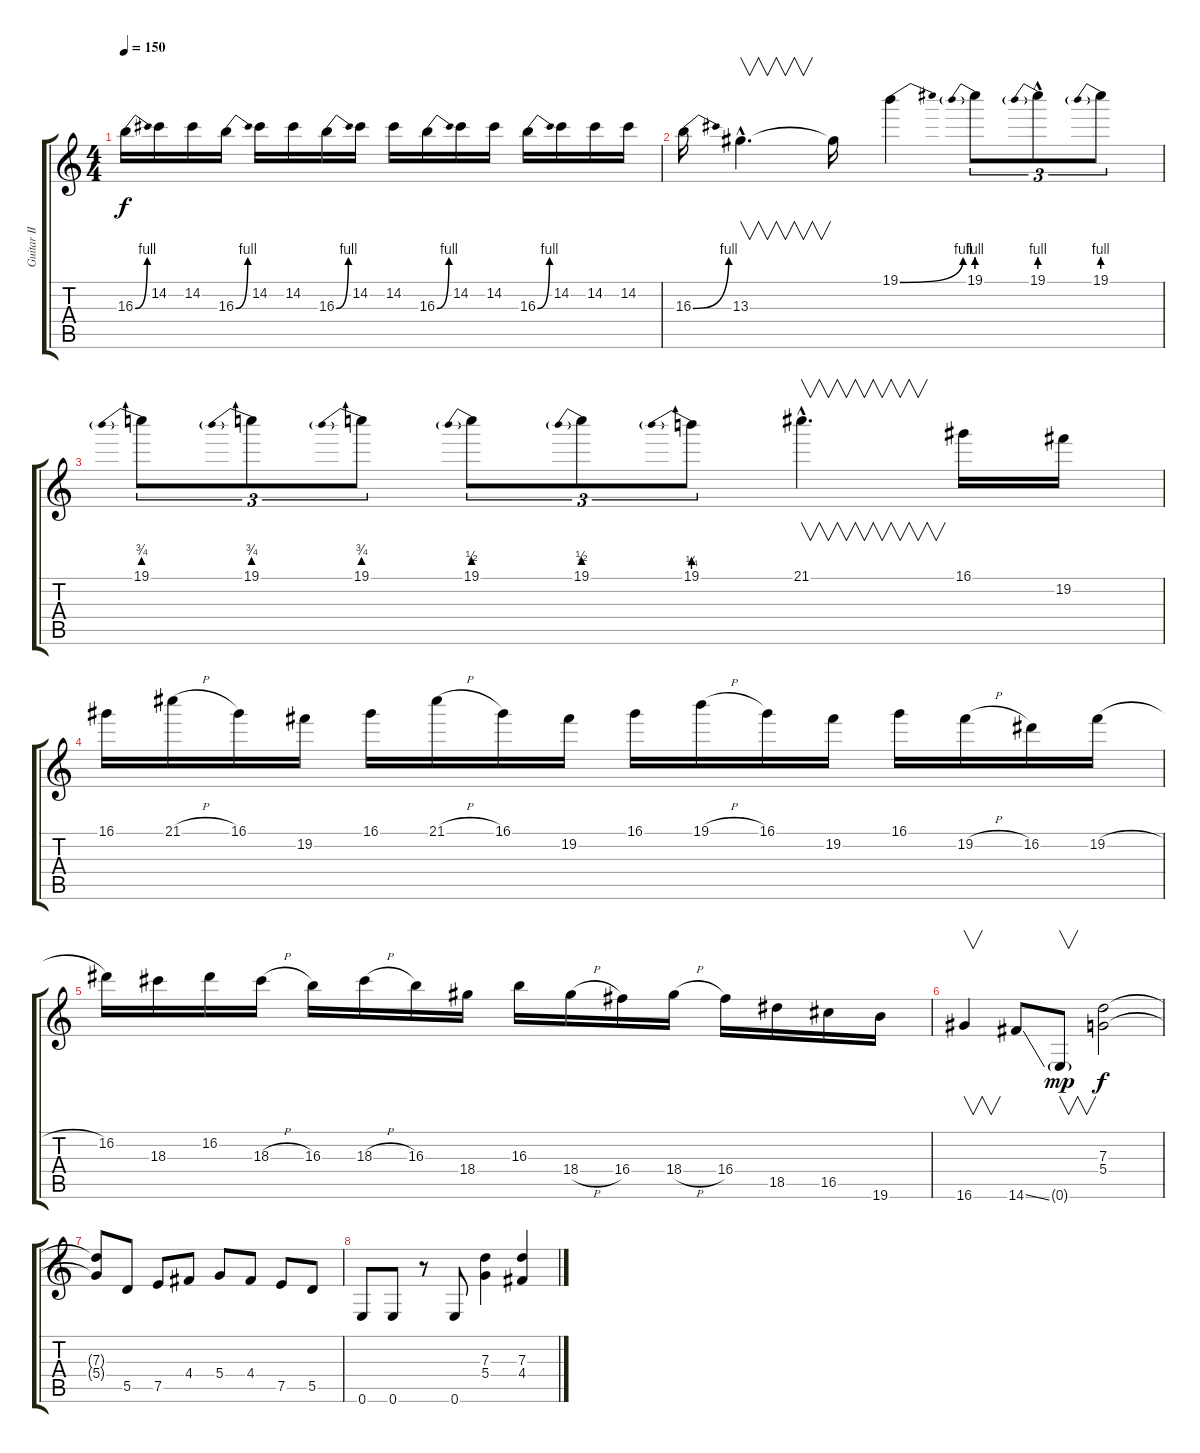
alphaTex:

\track ("Guitar II" "Guitar II") {instrument distortionguitar}
\staff {score tabs}
\tuning (E4 B3 G3 D3 A2 E2) {hide}
\ts (4 4)
\tempo 150
\clef g2
\ks c
16.3{be (bend 0 0 60 4)}.16{dy f} 14.2.16 14.2.16 16.3{be (bend 0 0 60 4)}.16 14.2.16 14.2.16 16.3{be (bend 0 0 60 4)}.16 14.2.16 14.2.16 16.3{be (bend 0 0 60 4)}.16 14.2.16 14.2.16 16.3{be (bend 0 0 60 4)}.16 14.2.16 14.2.16 14.2.16 |
16.3{be (bend 0 0 60 4)}.16 13.3{hac}.4{v d} 13.3{t}.16 19.1{be (bend 0 0 60 4)}.4 19.1{be (prebend 0 4 60 4)}.8{tu (3 2)} 19.1{be (prebend 0 4 60 4) hac}.8{tu (3 2)} 19.1{be (prebend 0 4 60 4)}.8{tu (3 2)} |
19.1{be (prebend 0 3 60 3)}.8{tu (3 2)} 19.1{be (prebend 0 3 60 3)}.8{tu (3 2)} 19.1{be (prebend 0 3 60 3)}.8{tu (3 2)} 19.1{be (prebend 0 2 60 2)}.8{tu (3 2)} 19.1{be (prebend 0 2 60 2)}.8{tu (3 2)} 19.1{be (prebend 0 1 60 1)}.8{tu (3 2)} 21.1{hac}.4{v d} 16.1.16 19.2.16 |
16.1.16 21.1{h}.16 16.1.16 19.2.16 16.1.16 21.1{h}.16 16.1.16 19.2.16 16.1.16 19.1{h}.16 16.1.16 19.2.16 16.1.16 19.2{h}.16 16.2.16 19.2{h}.16 |
16.2.16 18.3.16 16.2.16 18.3{h}.16 16.3.16 18.3{h}.16 16.3.16 18.4.16 16.3.16 18.4{h}.16 16.4.16 18.4{h}.16 16.4.16 18.5.16 16.5.16 19.6.16 |
16.6.4{v} 14.6{ss}.8 0.6{g}.8{v dy mp} (7.3 5.4).2{dy f} |
(7.3{t} 5.4{t}).8 5.5.8 7.5.8 4.4.8 5.4.8 4.4.8 7.5.8 5.5.8 |
0.6.8 0.6.8 r.8 0.6.8 (7.3 5.4).4 (7.3 4.4).4
